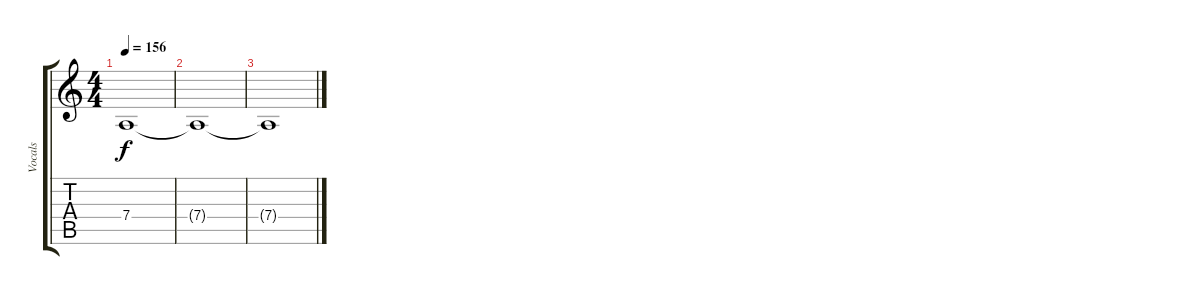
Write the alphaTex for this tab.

\track ("Vocals" "Vocals") {instrument lead2sawtooth}
\staff {score tabs}
\tuning (E4 B3 G3 D3 A2 E2) {hide}
\ts (4 4)
\tempo 156
\clef g2
\ks c
7.4{t}.1{dy f volume 0} |
7.4{t}.1 |
7.4{t}.1
